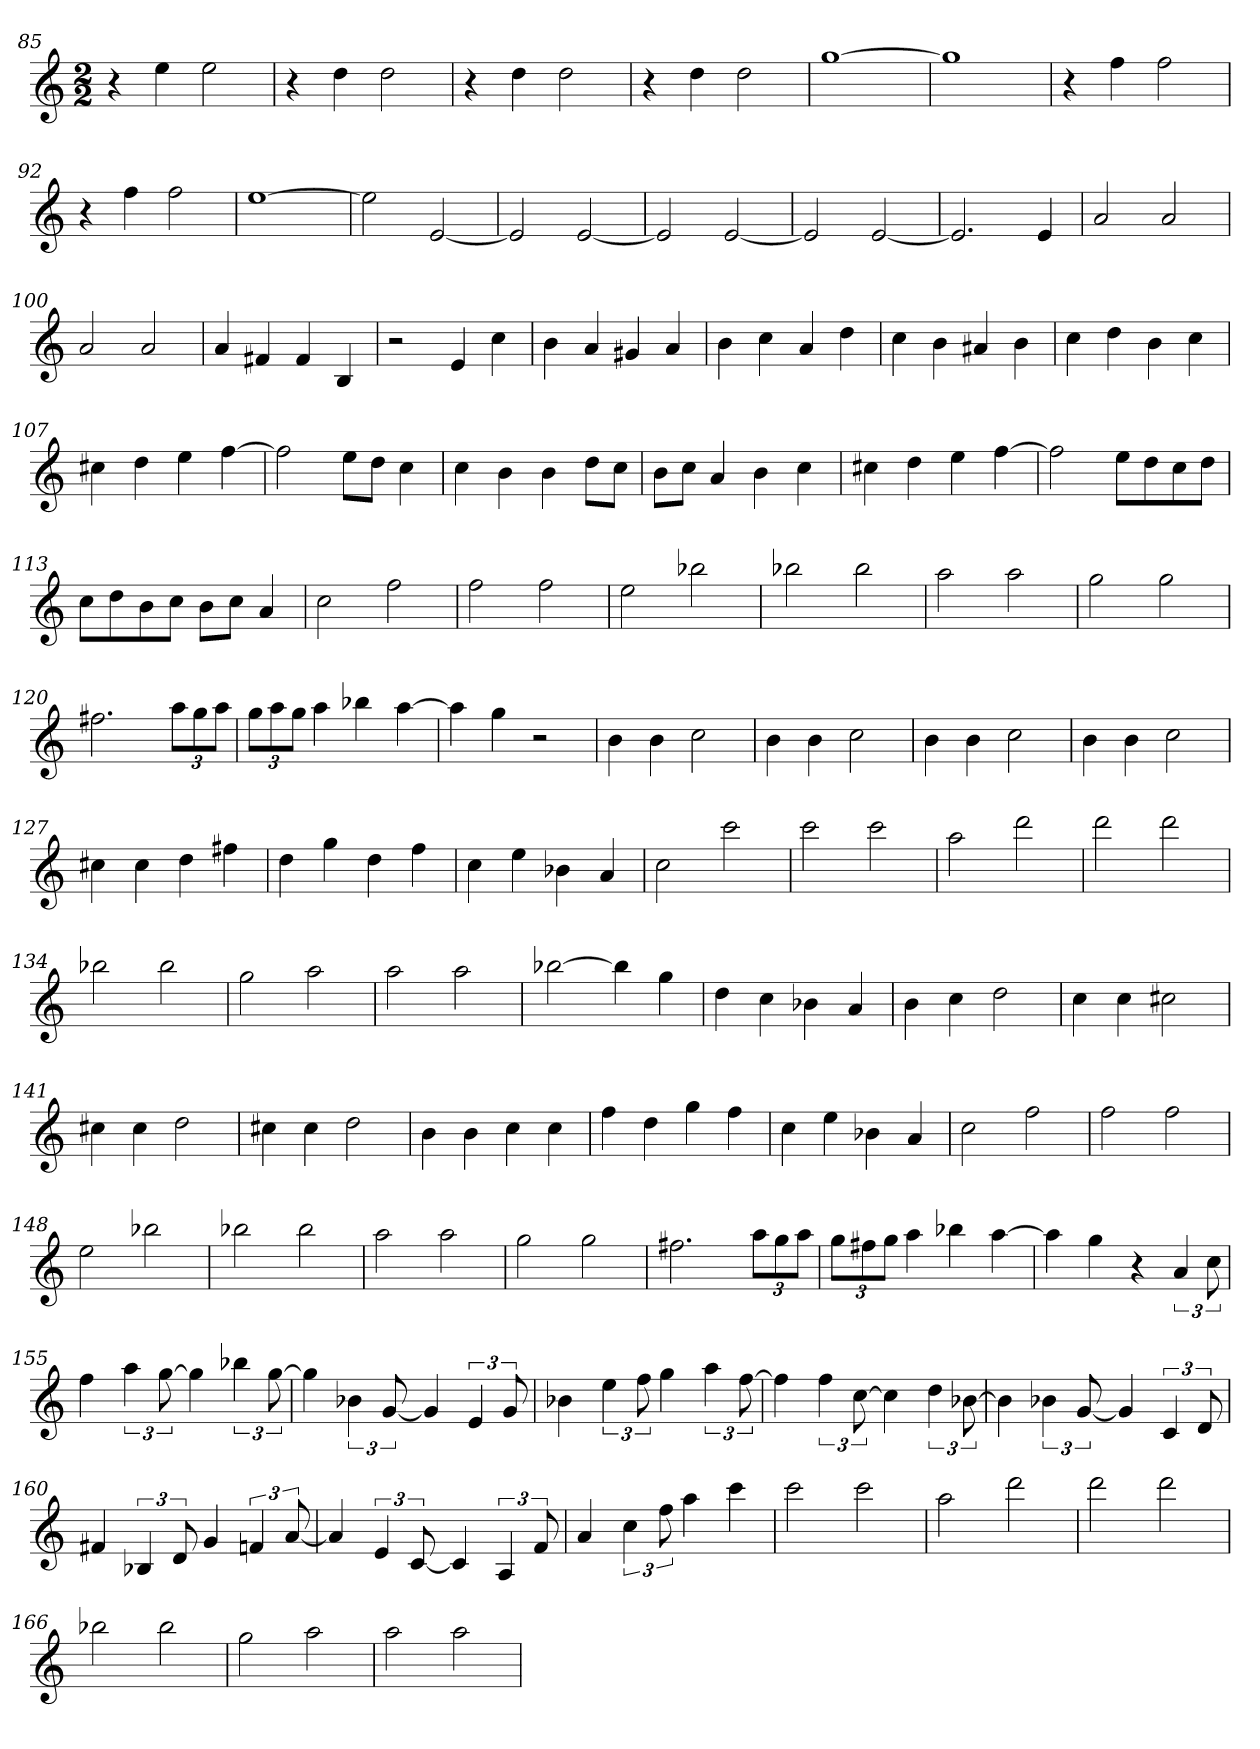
**kern
*part1
*staff1
*clefG2
*k[]
*C:
*M2/2
=85
4r
4ee
2ee
=86
4r
4dd
2dd
=87
4r
4dd
2dd
=88
4r
4dd
2dd
=89
[1gg
=90
1gg]
=91
4r
4ff
2ff
=92
4r
4ff
2ff
=93
[1ee
=94
2ee]
[2e
=95
2e]
[2e
=96
2e]
[2e
=97
2e]
[2e
=98
2.e]
4e
=99
2a
2a
=100
2a
2a
=101
4a
4f#X
4f#
4B
=102
2r
4e
4cc
=103
4b
4a
4g#X
4a
=104
4b
4cc
4a
4dd
=105
4cc
4b
4a#X
4b
=106
4cc
4dd
4b
4cc
=107
4cc#X
4dd
4ee
[4ff
=108
2ff]
8ee\L
8dd\J
4cc
=109
4cc
4b
4b
8dd\L
8cc\J
=110
8b\L
8cc\J
4a
4b
4cc
=111
4cc#X
4dd
4ee
[4ff
=112
2ff]
8ee\L
8dd\
8cc\
8dd\J
=113
8cc\L
8dd\
8b\
8cc\J
8b\L
8cc\J
4a
=114
2cc
2ff
=115
2ff
2ff
=116
2ee
2bb-X
=117
2bb-X
2bb-
=118
2aa
2aa
=119
2gg
2gg
=120
2.ff#X
12aa\L
12gg\
12aa\J
=121
12gg\L
12aa\
12gg\J
4aa
4bb-X
[4aa
=122
4aa]
4gg
2r
=123
4b
4b
2cc
=124
4b
4b
2cc
=125
4b
4b
2cc
=126
4b
4b
2cc
=127
4cc#X
4cc#
4dd
4ff#X
=128
4dd
4gg
4dd
4ff
=129
4cc
4ee
4b-X
4a
=130
2cc
2ccc
=131
2ccc
2ccc
=132
2aa
2ddd
=133
2ddd
2ddd
=134
2bb-X
2bb-
=135
2gg
2aa
=136
2aa
2aa
=137
[2bb-X
4bb-]
4gg
=138
4dd
4cc
4b-X
4a
=139
4b
4cc
2dd
=140
4cc
4cc
2cc#X
=141
4cc#X
4cc#
2dd
=142
4cc#X
4cc#
2dd
=143
4b
4b
4cc
4cc
=144
4ff
4dd
4gg
4ff
=145
4cc
4ee
4b-X
4a
=146
2cc
2ff
=147
2ff
2ff
=148
2ee
2bb-X
=149
2bb-X
2bb-
=150
2aa
2aa
=151
2gg
2gg
=152
2.ff#X
12aa\L
12gg\
12aa\J
=153
12gg\L
12ff#X\
12gg\J
4aa
4bb-X
[4aa
=154
4aa]
4gg
4r
6a
12cc
=155
4ff
6aa
[12gg
4gg]
6bb-X
[12gg
=156
4gg]
6b-X
[12g
4g]
6e
12g
=157
4b-X
6ee
12ff
4gg
6aa
[12ff
=158
4ff]
6ff
[12cc
4cc]
6dd
[12b-X
=159
4b-]
6b-X
[12g
4g]
6c
12d
=160
4f#X
6B-X
12d
4g
6fn
[12a
=161
4a]
6e
[12c
4c]
6A
12f
=162
4a
6cc
12ff
4aa
4ccc
=163
2ccc
2ccc
=164
2aa
2ddd
=165
2ddd
2ddd
=166
2bb-X
2bb-
=167
2gg
2aa
=168
2aa
2aa
=
*-
